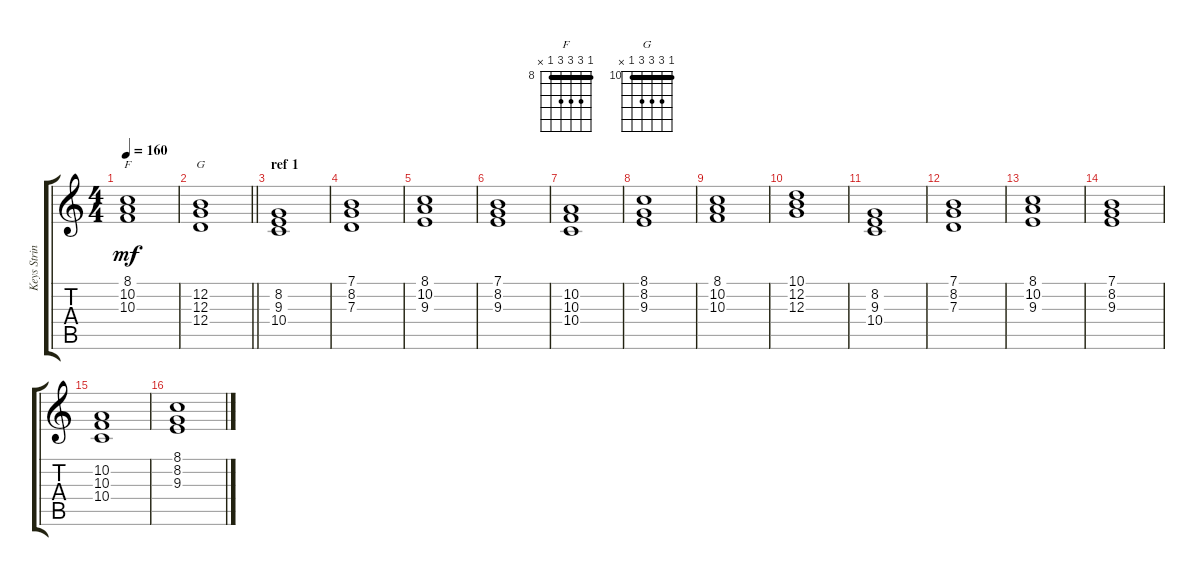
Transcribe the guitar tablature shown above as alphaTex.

\track ("Keys Strings 1" "Keys Strin") {instrument synthstrings1}
\staff {score tabs}
\tuning (E4 B3 G3 D3 A2 E2) {hide}
\chord ("F" 8 10 10 10 8 x) {firstfret 8 barre 8}
\chord ("G" 10 12 12 12 10 x) {firstfret 10 barre 10}
\ts (4 4)
\tempo 160
\clef g2
\ks c
(8.1 10.2 10.3).1{ch "F" dy mf} |
\barLineRight lightlight
(12.2 12.3 12.4).1{ch "G"} |
\section ("" "ref 1")
(8.2 9.3 10.4).1 |
(7.1 8.2 7.3).1 |
(8.1 10.2 9.3).1 |
(7.1 8.2 9.3).1 |
(10.2 10.3 10.4).1 |
(8.1 8.2 9.3).1 |
(8.1 10.2 10.3).1 |
(10.1 12.2 12.3).1 |
(8.2 9.3 10.4).1 |
(7.1 8.2 7.3).1 |
(8.1 10.2 9.3).1 |
(7.1 8.2 9.3).1 |
(10.2 10.3 10.4).1 |
(8.1 8.2 9.3).1
